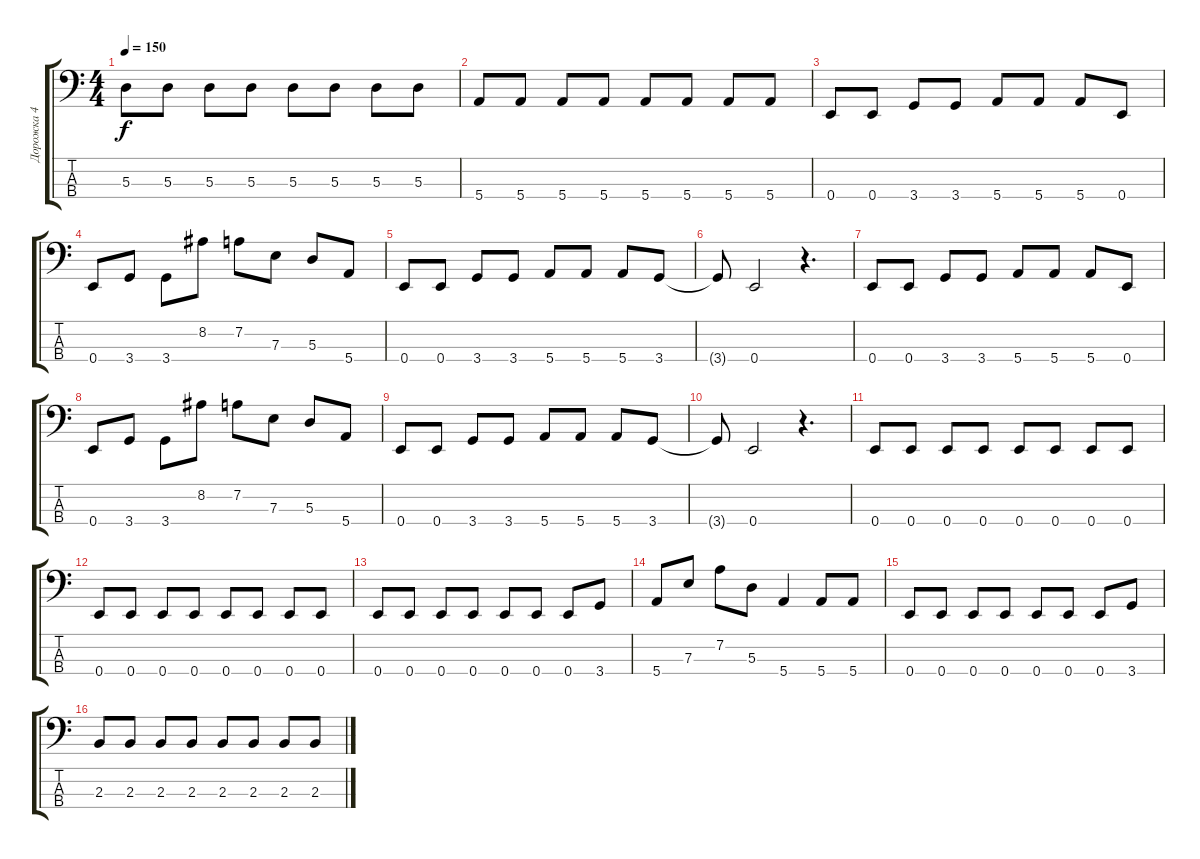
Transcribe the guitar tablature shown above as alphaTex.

\track ("Дорожка 4" "Дорожка 4") {instrument electricbassfinger}
\staff {score tabs}
\tuning (G2 D2 A1 E1) {hide}
\ts (4 4)
\tempo 150
\clef f4
\ks c
5.3.8{dy f} 5.3.8 5.3.8 5.3.8 5.3.8 5.3.8 5.3.8 5.3.8 |
5.4.8 5.4.8 5.4.8 5.4.8 5.4.8 5.4.8 5.4.8 5.4.8 |
0.4.8 0.4.8 3.4.8 3.4.8 5.4.8 5.4.8 5.4.8 0.4.8 |
0.4.8 3.4.8 3.4.8 8.2.8 7.2.8 7.3.8 5.3.8 5.4.8 |
0.4.8 0.4.8 3.4.8 3.4.8 5.4.8 5.4.8 5.4.8 3.4.8 |
3.4{t}.8 0.4.2 r.4{d} |
0.4.8 0.4.8 3.4.8 3.4.8 5.4.8 5.4.8 5.4.8 0.4.8 |
0.4.8 3.4.8 3.4.8 8.2.8 7.2.8 7.3.8 5.3.8 5.4.8 |
0.4.8 0.4.8 3.4.8 3.4.8 5.4.8 5.4.8 5.4.8 3.4.8 |
3.4{t}.8 0.4.2 r.4{d} |
0.4.8 0.4.8 0.4.8 0.4.8 0.4.8 0.4.8 0.4.8 0.4.8 |
0.4.8 0.4.8 0.4.8 0.4.8 0.4.8 0.4.8 0.4.8 0.4.8 |
0.4.8 0.4.8 0.4.8 0.4.8 0.4.8 0.4.8 0.4.8 3.4.8 |
5.4.8 7.3.8 7.2.8 5.3.8 5.4.4 5.4.8 5.4.8 |
0.4.8 0.4.8 0.4.8 0.4.8 0.4.8 0.4.8 0.4.8 3.4.8 |
2.3.8 2.3.8 2.3.8 2.3.8 2.3.8 2.3.8 2.3.8 2.3.8
